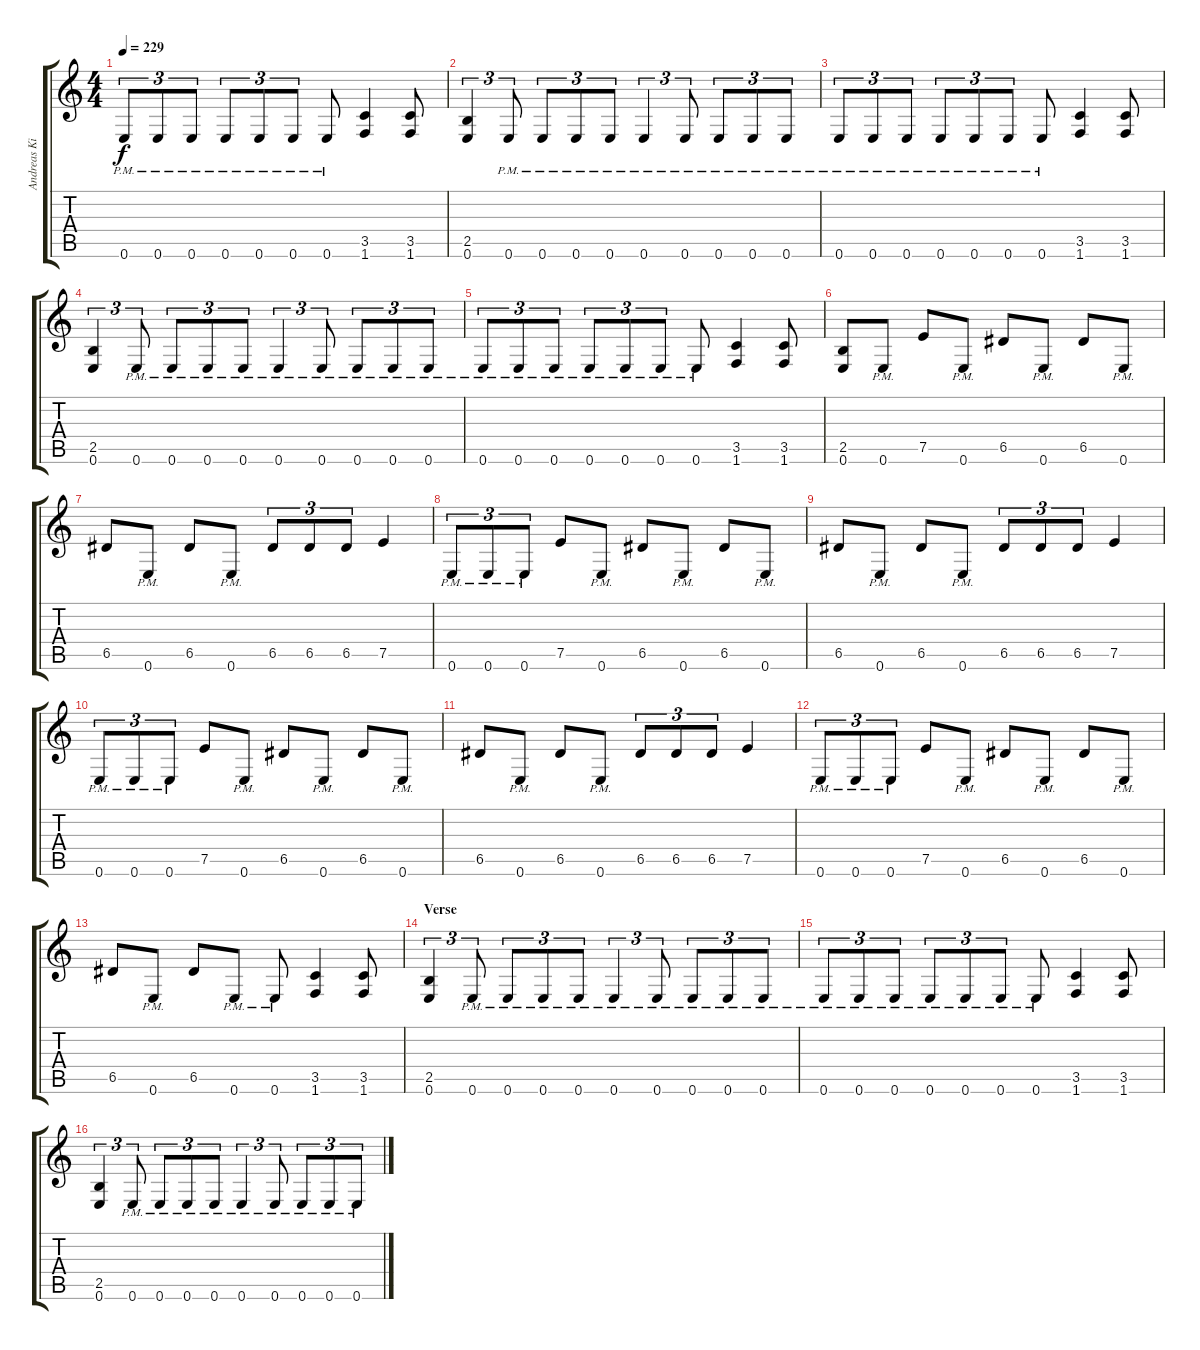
\track ("Andreas Kisser" "Andreas Ki") {instrument distortionguitar}
\staff {score tabs}
\tuning (E4 B3 G3 D3 A2 E2) {hide}
\ts (4 4)
\tempo 229
\clef g2
\ks c
0.6{pm}.8{tu (3 2) dy f} 0.6{pm}.8{tu (3 2)} 0.6{pm}.8{tu (3 2)} 0.6{pm}.8{tu (3 2)} 0.6{pm}.8{tu (3 2)} 0.6{pm}.8{tu (3 2)} 0.6{pm}.8 (3.5 1.6).4 (3.5 1.6).8 |
(2.5 0.6).4{tu (3 2)} 0.6{pm}.8{tu (3 2)} 0.6{pm}.8{tu (3 2)} 0.6{pm}.8{tu (3 2)} 0.6{pm}.8{tu (3 2)} 0.6{pm}.4{tu (3 2)} 0.6{pm}.8{tu (3 2)} 0.6{pm}.8{tu (3 2)} 0.6{pm}.8{tu (3 2)} 0.6{pm}.8{tu (3 2)} |
0.6{pm}.8{tu (3 2)} 0.6{pm}.8{tu (3 2)} 0.6{pm}.8{tu (3 2)} 0.6{pm}.8{tu (3 2)} 0.6{pm}.8{tu (3 2)} 0.6{pm}.8{tu (3 2)} 0.6{pm}.8 (3.5 1.6).4 (3.5 1.6).8 |
(2.5 0.6).4{tu (3 2)} 0.6{pm}.8{tu (3 2)} 0.6{pm}.8{tu (3 2)} 0.6{pm}.8{tu (3 2)} 0.6{pm}.8{tu (3 2)} 0.6{pm}.4{tu (3 2)} 0.6{pm}.8{tu (3 2)} 0.6{pm}.8{tu (3 2)} 0.6{pm}.8{tu (3 2)} 0.6{pm}.8{tu (3 2)} |
0.6{pm}.8{tu (3 2)} 0.6{pm}.8{tu (3 2)} 0.6{pm}.8{tu (3 2)} 0.6{pm}.8{tu (3 2)} 0.6{pm}.8{tu (3 2)} 0.6{pm}.8{tu (3 2)} 0.6{pm}.8 (3.5 1.6).4 (3.5 1.6).8 |
(2.5 0.6).8 0.6{pm}.8 7.5.8 0.6{pm}.8 6.5.8 0.6{pm}.8 6.5.8 0.6{pm}.8 |
6.5.8 0.6{pm}.8 6.5.8 0.6{pm}.8 6.5.8{tu (3 2)} 6.5.8{tu (3 2)} 6.5.8{tu (3 2)} 7.5.4 |
0.6{pm}.8{tu (3 2)} 0.6{pm}.8{tu (3 2)} 0.6{pm}.8{tu (3 2)} 7.5.8 0.6{pm}.8 6.5.8 0.6{pm}.8 6.5.8 0.6{pm}.8 |
6.5.8 0.6{pm}.8 6.5.8 0.6{pm}.8 6.5.8{tu (3 2)} 6.5.8{tu (3 2)} 6.5.8{tu (3 2)} 7.5.4 |
0.6{pm}.8{tu (3 2)} 0.6{pm}.8{tu (3 2)} 0.6{pm}.8{tu (3 2)} 7.5.8 0.6{pm}.8 6.5.8 0.6{pm}.8 6.5.8 0.6{pm}.8 |
6.5.8 0.6{pm}.8 6.5.8 0.6{pm}.8 6.5.8{tu (3 2)} 6.5.8{tu (3 2)} 6.5.8{tu (3 2)} 7.5.4 |
0.6{pm}.8{tu (3 2)} 0.6{pm}.8{tu (3 2)} 0.6{pm}.8{tu (3 2)} 7.5.8 0.6{pm}.8 6.5.8 0.6{pm}.8 6.5.8 0.6{pm}.8 |
6.5.8 0.6{pm}.8 6.5.8 0.6{pm}.8 0.6{pm}.8 (3.5 1.6).4 (3.5 1.6).8 |
\section ("" "Verse ")
(2.5 0.6).4{tu (3 2)} 0.6{pm}.8{tu (3 2)} 0.6{pm}.8{tu (3 2)} 0.6{pm}.8{tu (3 2)} 0.6{pm}.8{tu (3 2)} 0.6{pm}.4{tu (3 2)} 0.6{pm}.8{tu (3 2)} 0.6{pm}.8{tu (3 2)} 0.6{pm}.8{tu (3 2)} 0.6{pm}.8{tu (3 2)} |
0.6{pm}.8{tu (3 2)} 0.6{pm}.8{tu (3 2)} 0.6{pm}.8{tu (3 2)} 0.6{pm}.8{tu (3 2)} 0.6{pm}.8{tu (3 2)} 0.6{pm}.8{tu (3 2)} 0.6{pm}.8 (3.5 1.6).4 (3.5 1.6).8 |
(2.5 0.6).4{tu (3 2)} 0.6{pm}.8{tu (3 2)} 0.6{pm}.8{tu (3 2)} 0.6{pm}.8{tu (3 2)} 0.6{pm}.8{tu (3 2)} 0.6{pm}.4{tu (3 2)} 0.6{pm}.8{tu (3 2)} 0.6{pm}.8{tu (3 2)} 0.6{pm}.8{tu (3 2)} 0.6{pm}.8{tu (3 2)}
